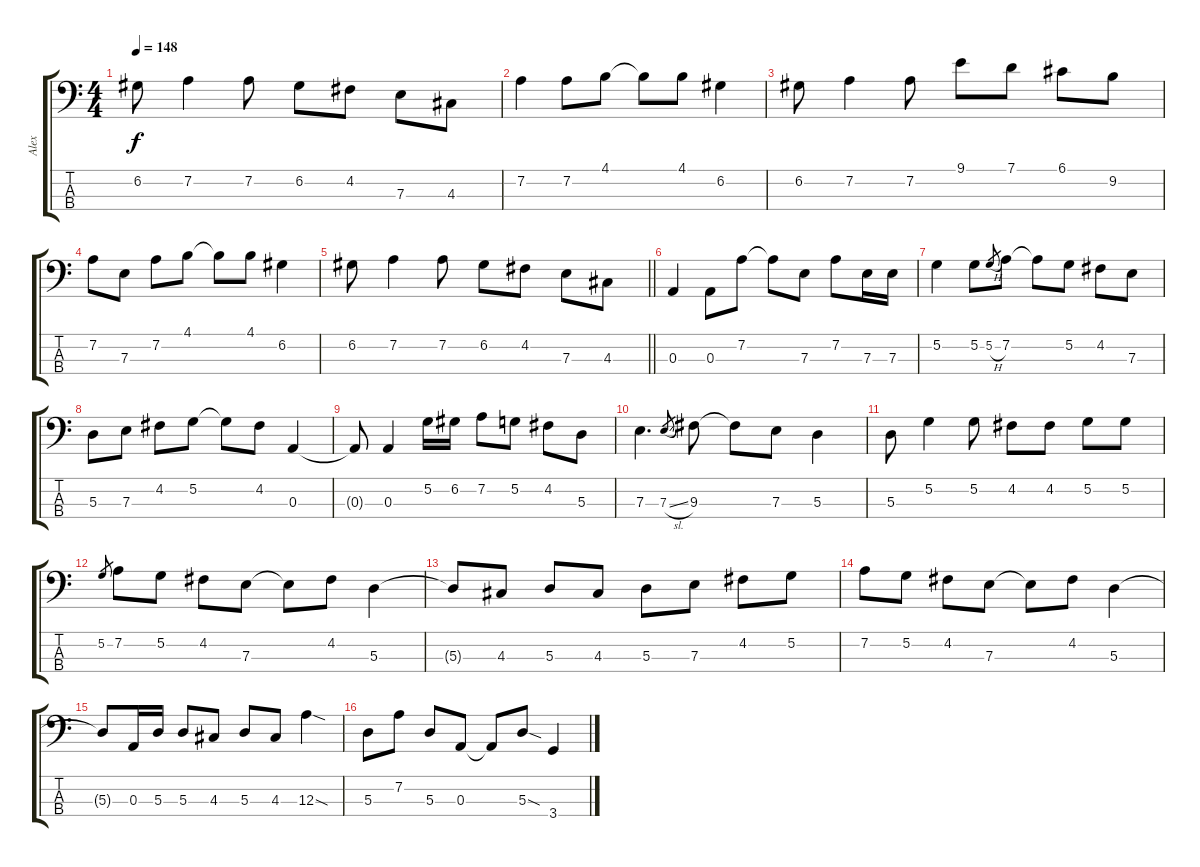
\track ("Alex" "Alex") {instrument electricbassfinger}
\staff {score tabs}
\tuning (G2 D2 A1 E1) {hide}
\ts (4 4)
\tempo 148
\clef f4
\ks c
6.2.8{dy f} 7.2.4 7.2.8 6.2.8 4.2.8 7.3.8 4.3.8 |
7.2.4 7.2.8 4.1.8 4.1{t}.8 4.1.8 6.2.4 |
6.2.8 7.2.4 7.2.8 9.1.8 7.1.8 6.1.8 9.2.8 |
7.2.8 7.3.8 7.2.8 4.1.8 4.1{t}.8 4.1.8 6.2.4 |
\barLineRight lightlight
6.2.8 7.2.4 7.2.8 6.2.8 4.2.8 7.3.8 4.3.8 |
0.3.4 0.3.8 7.2.8 7.2{t}.8 7.3.8 7.2.8 7.3.16 7.3.16 |
5.2.4 5.2.8 5.2{h}.8{gr} 7.2.8 7.2{t}.8 5.2.8 4.2.8 7.3.8 |
5.3.8 7.3.8 4.2.8 5.2.8 5.2{t}.8 4.2.8 0.3.4 |
0.3{t}.8 0.3.4 5.2.16 6.2.16 7.2.8 5.2.8 4.2.8 5.3.8 |
7.3.4{d} 7.3{sl}.8{gr} 9.3.8 9.3{t}.8 7.3.8 5.3.4 |
5.3.8 5.2.4 5.2.8 4.2.8 4.2.8 5.2.8 5.2.8 |
5.2.8{gr} 7.2.8 5.2.8 4.2.8 7.3.8 7.3{t}.8 4.2.8 5.3.4 |
5.3{t}.8 4.3.8 5.3.8 4.3.8 5.3.8 7.3.8 4.2.8 5.2.8 |
7.2.8 5.2.8 4.2.8 7.3.8 7.3{t}.8 4.2.8 5.3.4 |
5.3{t}.8 0.3.16 5.3.16 5.3.8 4.3.8 5.3.8 4.3.8 12.3{sod}.4 |
5.3.8 7.2.8 5.3.8 0.3.8 0.3{t}.8 5.3{sod}.8 3.4.4
